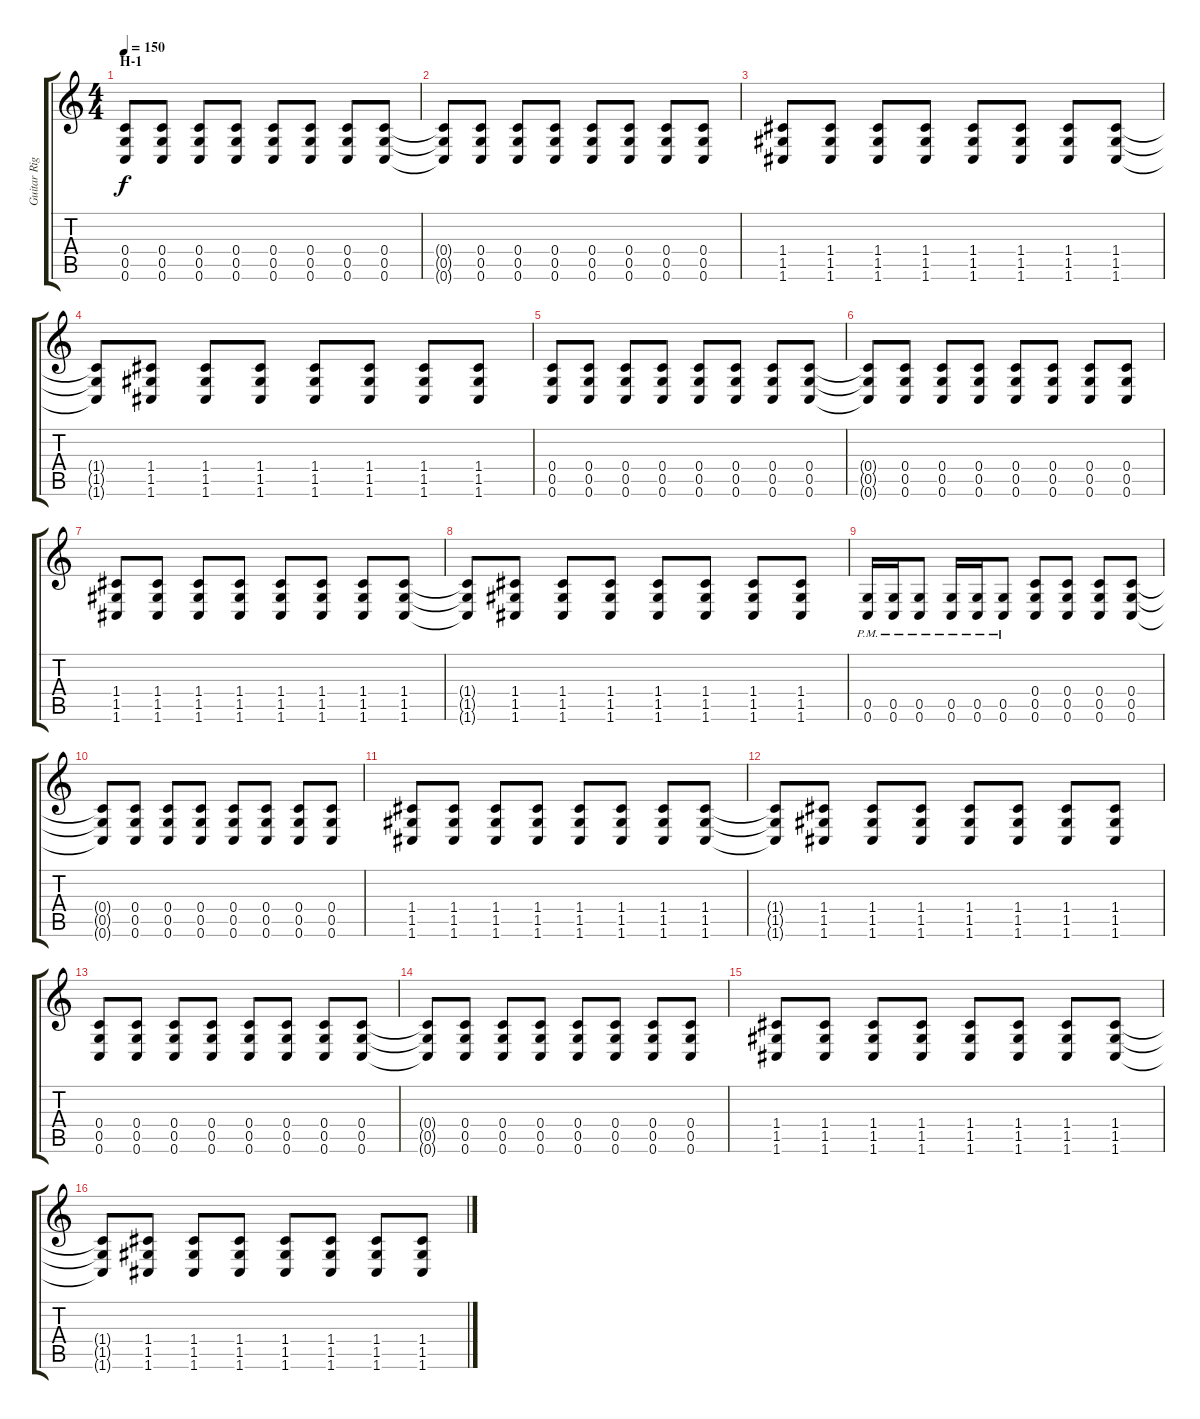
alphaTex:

\track ("Guitar Right" "Guitar Rig") {instrument distortionguitar}
\staff {score tabs}
\tuning (D4 A3 F3 C3 G2 C2) {hide}
\ts (4 4)
\section ("" "H-1")
\tempo 150
\clef g2
\ks c
(0.4 0.5 0.6).8{dy f} (0.4 0.5 0.6).8 (0.4 0.5 0.6).8 (0.4 0.5 0.6).8 (0.4 0.5 0.6).8 (0.4 0.5 0.6).8 (0.4 0.5 0.6).8 (0.4 0.5 0.6).8 |
(0.4{t} 0.5{t} 0.6{t}).8 (0.4 0.5 0.6).8 (0.4 0.5 0.6).8 (0.4 0.5 0.6).8 (0.4 0.5 0.6).8 (0.4 0.5 0.6).8 (0.4 0.5 0.6).8 (0.4 0.5 0.6).8 |
(1.4 1.5 1.6).8 (1.4 1.5 1.6).8 (1.4 1.5 1.6).8 (1.4 1.5 1.6).8 (1.4 1.5 1.6).8 (1.4 1.5 1.6).8 (1.4 1.5 1.6).8 (1.4 1.5 1.6).8 |
(1.4{t} 1.5{t} 1.6{t}).8 (1.4 1.5 1.6).8 (1.4 1.5 1.6).8 (1.4 1.5 1.6).8 (1.4 1.5 1.6).8 (1.4 1.5 1.6).8 (1.4 1.5 1.6).8 (1.4 1.5 1.6).8 |
(0.4 0.5 0.6).8 (0.4 0.5 0.6).8 (0.4 0.5 0.6).8 (0.4 0.5 0.6).8 (0.4 0.5 0.6).8 (0.4 0.5 0.6).8 (0.4 0.5 0.6).8 (0.4 0.5 0.6).8 |
(0.4{t} 0.5{t} 0.6{t}).8 (0.4 0.5 0.6).8 (0.4 0.5 0.6).8 (0.4 0.5 0.6).8 (0.4 0.5 0.6).8 (0.4 0.5 0.6).8 (0.4 0.5 0.6).8 (0.4 0.5 0.6).8 |
(1.4 1.5 1.6).8 (1.4 1.5 1.6).8 (1.4 1.5 1.6).8 (1.4 1.5 1.6).8 (1.4 1.5 1.6).8 (1.4 1.5 1.6).8 (1.4 1.5 1.6).8 (1.4 1.5 1.6).8 |
(1.4{t} 1.5{t} 1.6{t}).8 (1.4 1.5 1.6).8 (1.4 1.5 1.6).8 (1.4 1.5 1.6).8 (1.4 1.5 1.6).8 (1.4 1.5 1.6).8 (1.4 1.5 1.6).8 (1.4 1.5 1.6).8 |
(0.5{pm} 0.6{pm}).16 (0.5{pm} 0.6{pm}).16 (0.5{pm} 0.6{pm}).8 (0.5{pm} 0.6{pm}).16 (0.5{pm} 0.6{pm}).16 (0.5{pm} 0.6{pm}).8 (0.4 0.5 0.6).8 (0.4 0.5 0.6).8 (0.4 0.5 0.6).8 (0.4 0.5 0.6).8 |
(0.4{t} 0.5{t} 0.6{t}).8 (0.4 0.5 0.6).8 (0.4 0.5 0.6).8 (0.4 0.5 0.6).8 (0.4 0.5 0.6).8 (0.4 0.5 0.6).8 (0.4 0.5 0.6).8 (0.4 0.5 0.6).8 |
(1.4 1.5 1.6).8 (1.4 1.5 1.6).8 (1.4 1.5 1.6).8 (1.4 1.5 1.6).8 (1.4 1.5 1.6).8 (1.4 1.5 1.6).8 (1.4 1.5 1.6).8 (1.4 1.5 1.6).8 |
(1.4{t} 1.5{t} 1.6{t}).8 (1.4 1.5 1.6).8 (1.4 1.5 1.6).8 (1.4 1.5 1.6).8 (1.4 1.5 1.6).8 (1.4 1.5 1.6).8 (1.4 1.5 1.6).8 (1.4 1.5 1.6).8 |
(0.4 0.5 0.6).8 (0.4 0.5 0.6).8 (0.4 0.5 0.6).8 (0.4 0.5 0.6).8 (0.4 0.5 0.6).8 (0.4 0.5 0.6).8 (0.4 0.5 0.6).8 (0.4 0.5 0.6).8 |
(0.4{t} 0.5{t} 0.6{t}).8 (0.4 0.5 0.6).8 (0.4 0.5 0.6).8 (0.4 0.5 0.6).8 (0.4 0.5 0.6).8 (0.4 0.5 0.6).8 (0.4 0.5 0.6).8 (0.4 0.5 0.6).8 |
(1.4 1.5 1.6).8 (1.4 1.5 1.6).8 (1.4 1.5 1.6).8 (1.4 1.5 1.6).8 (1.4 1.5 1.6).8 (1.4 1.5 1.6).8 (1.4 1.5 1.6).8 (1.4 1.5 1.6).8 |
(1.4{t} 1.5{t} 1.6{t}).8 (1.4 1.5 1.6).8 (1.4 1.5 1.6).8 (1.4 1.5 1.6).8 (1.4 1.5 1.6).8 (1.4 1.5 1.6).8 (1.4 1.5 1.6).8 (1.4 1.5 1.6).8
